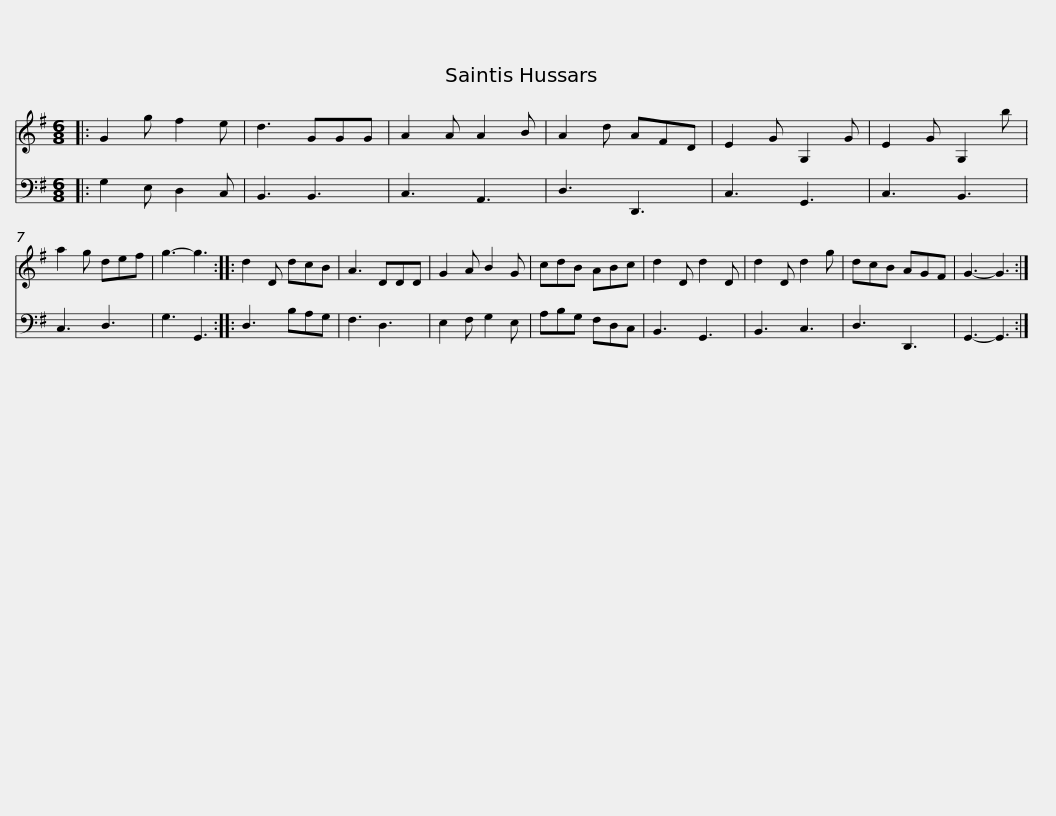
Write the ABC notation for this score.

X:1
%%score 1 2
L:1/8
M:6/8
I:linebreak $
K:G
V:1 treble
V:2 bass
V:1
|: G2 g f2 e | d3 GGG | A2 A A2 B | A2 d AFD | E2 G G,2 G | %5
 E2 G G,2 b | a2 g def | g3- g3 ::$ d2 D dcB | A3 DDD | %10
 G2 A B2 G | cdB ABc | d2 D d2 D | d2 D d2 g | dcB AGF | %15
 G3- G3 :| %16
V:2
|: G,2 E, D,2 C, | B,,3 B,,3 | C,3 A,,3 | D,3 D,,3 | C,3 G,,3 | %5
 C,3 B,,3 | C,3 D,3 | G,3 G,,3 ::$ D,3 B,A,G, | F,3 D,3 | %10
 E,2 F, G,2 E, | A,B,G, F,D,C, | B,,3 G,,3 | B,,3 C,3 | D,3 D,,3 | %15
 G,,3- G,,3 :| %16
